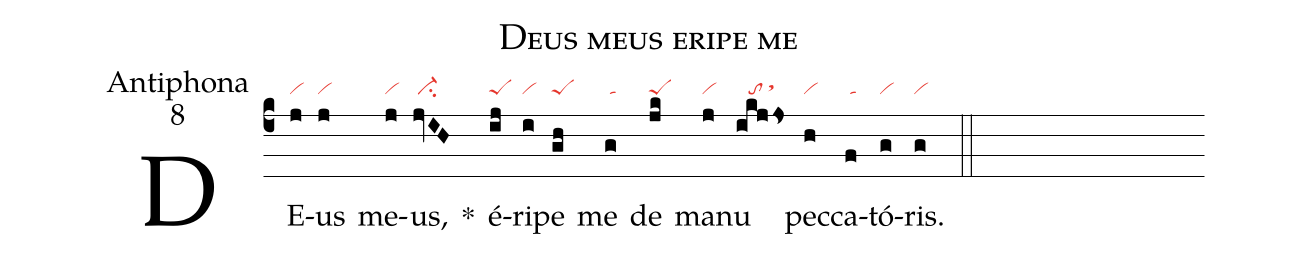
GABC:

name:Deus meus eripe me;
office-part:Antiphona;
mode:8;
nabc-lines: 1;
%%
(c4)
DE(j|vihi)us(j|vihi) me(j|vihi)us,(jvIH|/ci-hi) *()
é(ij|peShi)ri(i|vihi)pe(gh|peShi) me(g|/tahi) de(jk|peShi) ma(j|vihi)nu(ikjjs|///tohi/sthk) pec(h|vihi)ca(f|/tahi)tó(g|vihi)ris.(g////|vihi) (::)
